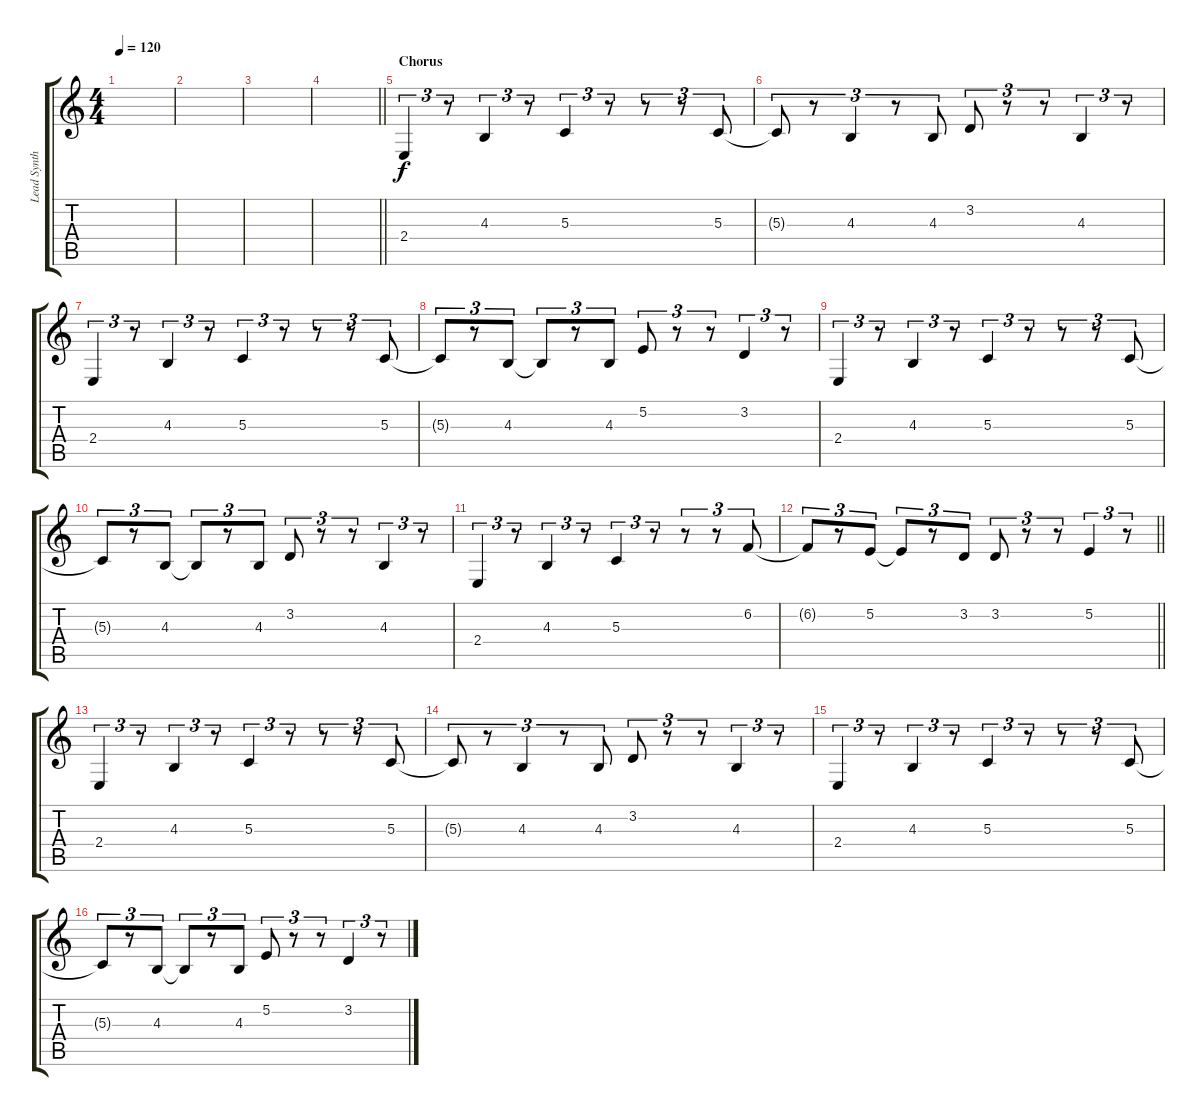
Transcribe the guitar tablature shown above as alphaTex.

\track ("Lead Synth" "Lead Synth") {instrument lead2sawtooth}
\staff {score tabs}
\tuning (E4 B3 G3 D3 A2 E2) {hide}
\ts (4 4)
\tempo 120
\clef g2
\ks c
|
|
|
\barLineRight lightlight
|
\section ("" "Chorus")
2.4.4{tu (3 2)} r.8{tu (3 2)} 4.3.4{tu (3 2)} r.8{tu (3 2)} 5.3.4{tu (3 2)} r.8{tu (3 2)} r.8{tu (3 2)} r.8{tu (3 2)} 5.3.8{tu (3 2)} |
5.3{t}.8{tu (3 2)} r.8{tu (3 2)} 4.3.4{tu (3 2)} r.8{tu (3 2)} 4.3.8{tu (3 2)} 3.2.8{tu (3 2)} r.8{tu (3 2)} r.8{tu (3 2)} 4.3.4{tu (3 2)} r.8{tu (3 2)} |
2.4.4{tu (3 2)} r.8{tu (3 2)} 4.3.4{tu (3 2)} r.8{tu (3 2)} 5.3.4{tu (3 2)} r.8{tu (3 2)} r.8{tu (3 2)} r.8{tu (3 2)} 5.3.8{tu (3 2)} |
5.3{t}.8{tu (3 2)} r.8{tu (3 2)} 4.3.8{tu (3 2)} 4.3{t}.8{tu (3 2)} r.8{tu (3 2)} 4.3.8{tu (3 2)} 5.2.8{tu (3 2)} r.8{tu (3 2)} r.8{tu (3 2)} 3.2.4{tu (3 2)} r.8{tu (3 2)} |
2.4.4{tu (3 2)} r.8{tu (3 2)} 4.3.4{tu (3 2)} r.8{tu (3 2)} 5.3.4{tu (3 2)} r.8{tu (3 2)} r.8{tu (3 2)} r.8{tu (3 2)} 5.3.8{tu (3 2)} |
5.3{t}.8{tu (3 2)} r.8{tu (3 2)} 4.3.8{tu (3 2)} 4.3{t}.8{tu (3 2)} r.8{tu (3 2)} 4.3.8{tu (3 2)} 3.2.8{tu (3 2)} r.8{tu (3 2)} r.8{tu (3 2)} 4.3.4{tu (3 2)} r.8{tu (3 2)} |
2.4.4{tu (3 2)} r.8{tu (3 2)} 4.3.4{tu (3 2)} r.8{tu (3 2)} 5.3.4{tu (3 2)} r.8{tu (3 2)} r.8{tu (3 2)} r.8{tu (3 2)} 6.2.8{tu (3 2)} |
\barLineRight lightlight
6.2{t}.8{tu (3 2)} r.8{tu (3 2)} 5.2.8{tu (3 2)} 5.2{t}.8{tu (3 2)} r.8{tu (3 2)} 3.2.8{tu (3 2)} 3.2.8{tu (3 2)} r.8{tu (3 2)} r.8{tu (3 2)} 5.2.4{tu (3 2)} r.8{tu (3 2)} |
2.4.4{tu (3 2)} r.8{tu (3 2)} 4.3.4{tu (3 2)} r.8{tu (3 2)} 5.3.4{tu (3 2)} r.8{tu (3 2)} r.8{tu (3 2)} r.8{tu (3 2)} 5.3.8{tu (3 2)} |
5.3{t}.8{tu (3 2)} r.8{tu (3 2)} 4.3.4{tu (3 2)} r.8{tu (3 2)} 4.3.8{tu (3 2)} 3.2.8{tu (3 2)} r.8{tu (3 2)} r.8{tu (3 2)} 4.3.4{tu (3 2)} r.8{tu (3 2)} |
2.4.4{tu (3 2)} r.8{tu (3 2)} 4.3.4{tu (3 2)} r.8{tu (3 2)} 5.3.4{tu (3 2)} r.8{tu (3 2)} r.8{tu (3 2)} r.8{tu (3 2)} 5.3.8{tu (3 2)} |
5.3{t}.8{tu (3 2)} r.8{tu (3 2)} 4.3.8{tu (3 2)} 4.3{t}.8{tu (3 2)} r.8{tu (3 2)} 4.3.8{tu (3 2)} 5.2.8{tu (3 2)} r.8{tu (3 2)} r.8{tu (3 2)} 3.2.4{tu (3 2)} r.8{tu (3 2)}
